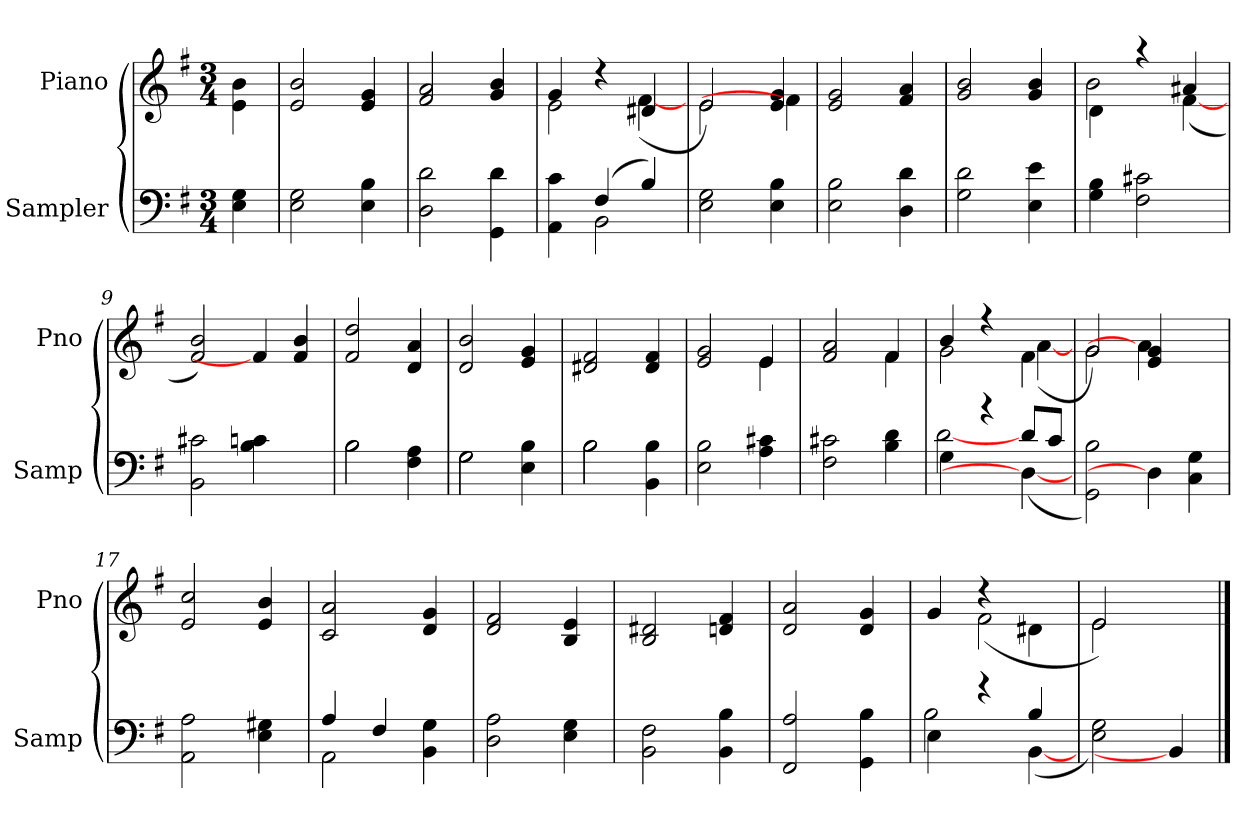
**kern	**kern
*part2	*part1
*staff2	*staff1
*I"Sampler	*I"Piano
*I'Samp	*I'Pno
*clefF4	*clefG2
*k[f#]	*k[f#]
*G:	*G:
*M3/4	*M3/4
=1	=1
4E 4G	4e\ 4b\
=2	=2
2E 2G	2e 2b
4E 4B	4e 4g
=3	=3
2D 2d	2f# 2a
4GG 4d	4g 4b
=4	=4
*^	*^
4AA 4c	4ryy	4g/	2e
(4F#/	2BB	4r	.
4B/)	.	4d#X/	([4f#
*v	*v	*	*
=5	=5	=5
2E 2G	2e/)	2e
4E 4B	4e 4g	4f#]
*	*v	*v
=6	=6
2E 2B	2e 2g
4D 4d	4f# 4a
=7	=7
2G 2d	2g 2b
4E 4e	4g 4b
=8	=8
*	*^
4G 4B	4d\	2b
2F# 2c#X	4r	.
.	4a#X/	([4f#
*	*v	*v
=9	=9
2BB 2c#X	2f# 2b)
4B 4cn	4f#]
4ryy	4f# 4b
=10	=10
*^	*
2B\	2B	2f# 2dd
4F# 4A	4ryy	4d 4a
=11	=11	=11
2G\	2G	2d 2b
4E 4B	4ryy	4e 4g
=12	=12	=12
2B\	2B	2d#X 2f#
4BB 4B	4ryy	4d# 4f#
*v	*v	*
=13	=13
*	*^
2E 2B	2e 2g	2ryy
4A 4c#X	4e/	4e
=14	=14	=14
2F# 2c#X	2f# 2a	2ryy
4B 4d	4f#/	4f#
=15	=15	=15
*^	*	*
4G\	[2d	4b/	2g
4r	.	4r	.
8d/L	(4D_	4f#\	([4a
8c/J	.	.	.
*v	*v	*	*
=16	=16	=16
2GG 2B)	2g/)	2g
4D]	4e 4g	4a]
4C 4G	4ryy	4ryy
*	*v	*v
=17	=17
2AA 2A	2e 2cc
4E 4G#X	4e 4b
=18	=18
*^	*
4A/	2AA	2c 2a
4F#/	.	.
4BB 4G	4ryy	4d 4g
*v	*v	*
=19	=19
2D 2A	2d 2f#
4E 4G	4B 4e
=20	=20
2BB 2F#	2B 2d#X
4BB 4B	4dn 4f#
=21	=21
2FF# 2A	2d 2a
4GG 4B	4d 4g
=22	=22
*^	*^
4E\	2B	4g	4ryy
4r	.	4r	(2f#
4B/	([4BB	4d#X\	.
*v	*v	*	*
=23	=23	=23
2E 2G)	2e/)	2e
4BB]	4ryy	4ryy
*	*v	*v
==	==
*-	*-
